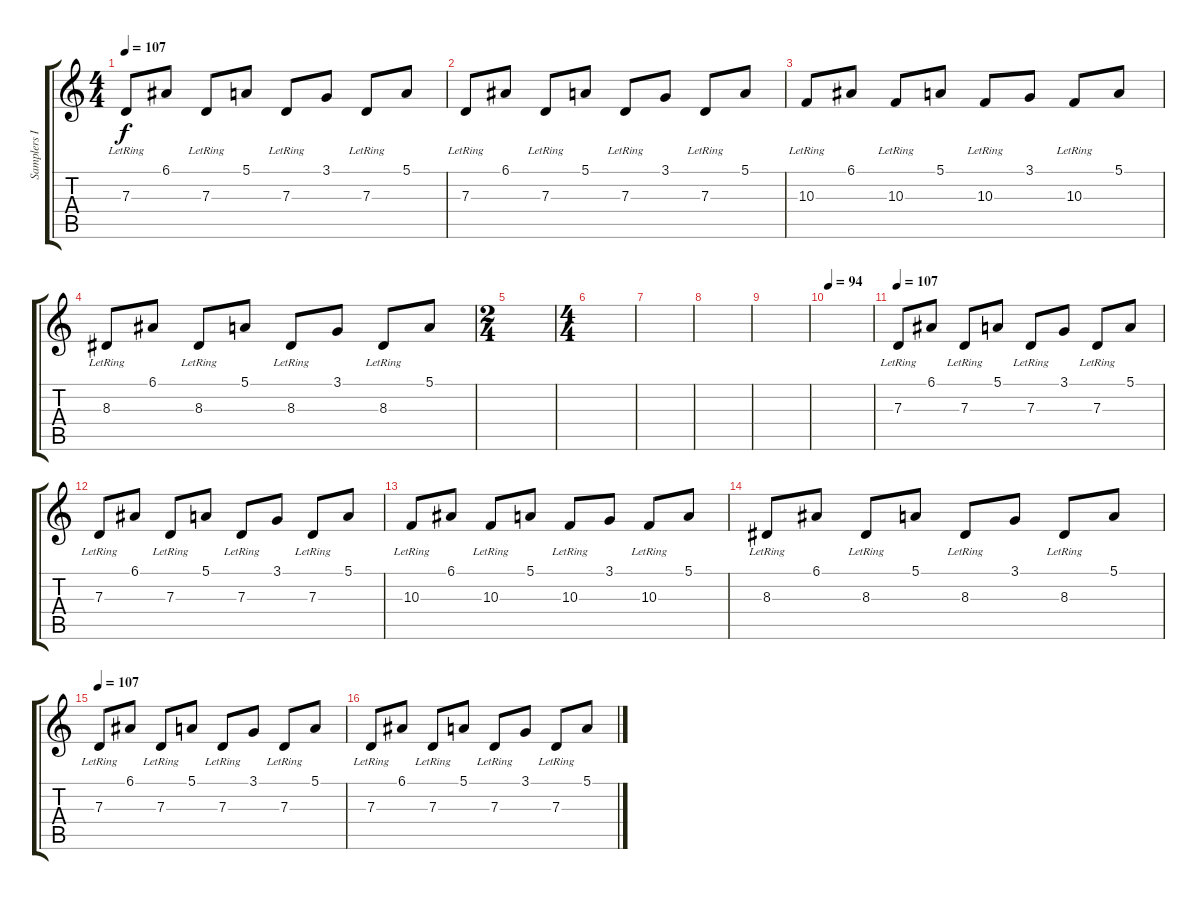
\track ("Samplers I" "Samplers I") {instrument pad4choir}
\staff {score tabs}
\tuning (E4 B3 G3 D3 A2 E2) {hide}
\ts (4 4)
\tempo 107
\clef g2
\ks c
7.3{lr}.8{dy f} 6.1.8 7.3{lr}.8 5.1.8 7.3{lr}.8 3.1.8 7.3{lr}.8 5.1.8 |
7.3{lr}.8 6.1.8 7.3{lr}.8 5.1.8 7.3{lr}.8 3.1.8 7.3{lr}.8 5.1.8 |
10.3{lr}.8 6.1.8 10.3{lr}.8 5.1.8 10.3{lr}.8 3.1.8 10.3{lr}.8 5.1.8 |
8.3{lr}.8 6.1.8 8.3{lr}.8 5.1.8 8.3{lr}.8 3.1.8 8.3{lr}.8 5.1.8 |
\ts (2 4)
|
\ts (4 4)
|
|
|
|
\tempo 94
|
\tempo 107
7.3{lr}.8 6.1.8 7.3{lr}.8 5.1.8 7.3{lr}.8 3.1.8 7.3{lr}.8 5.1.8 |
7.3{lr}.8 6.1.8 7.3{lr}.8 5.1.8 7.3{lr}.8 3.1.8 7.3{lr}.8 5.1.8 |
10.3{lr}.8 6.1.8 10.3{lr}.8 5.1.8 10.3{lr}.8 3.1.8 10.3{lr}.8 5.1.8 |
8.3{lr}.8 6.1.8 8.3{lr}.8 5.1.8 8.3{lr}.8 3.1.8 8.3{lr}.8 5.1.8 |
\tempo 107
7.3{lr}.8 6.1.8 7.3{lr}.8 5.1.8 7.3{lr}.8 3.1.8 7.3{lr}.8 5.1.8 |
7.3{lr}.8 6.1.8 7.3{lr}.8 5.1.8 7.3{lr}.8 3.1.8 7.3{lr}.8 5.1.8
